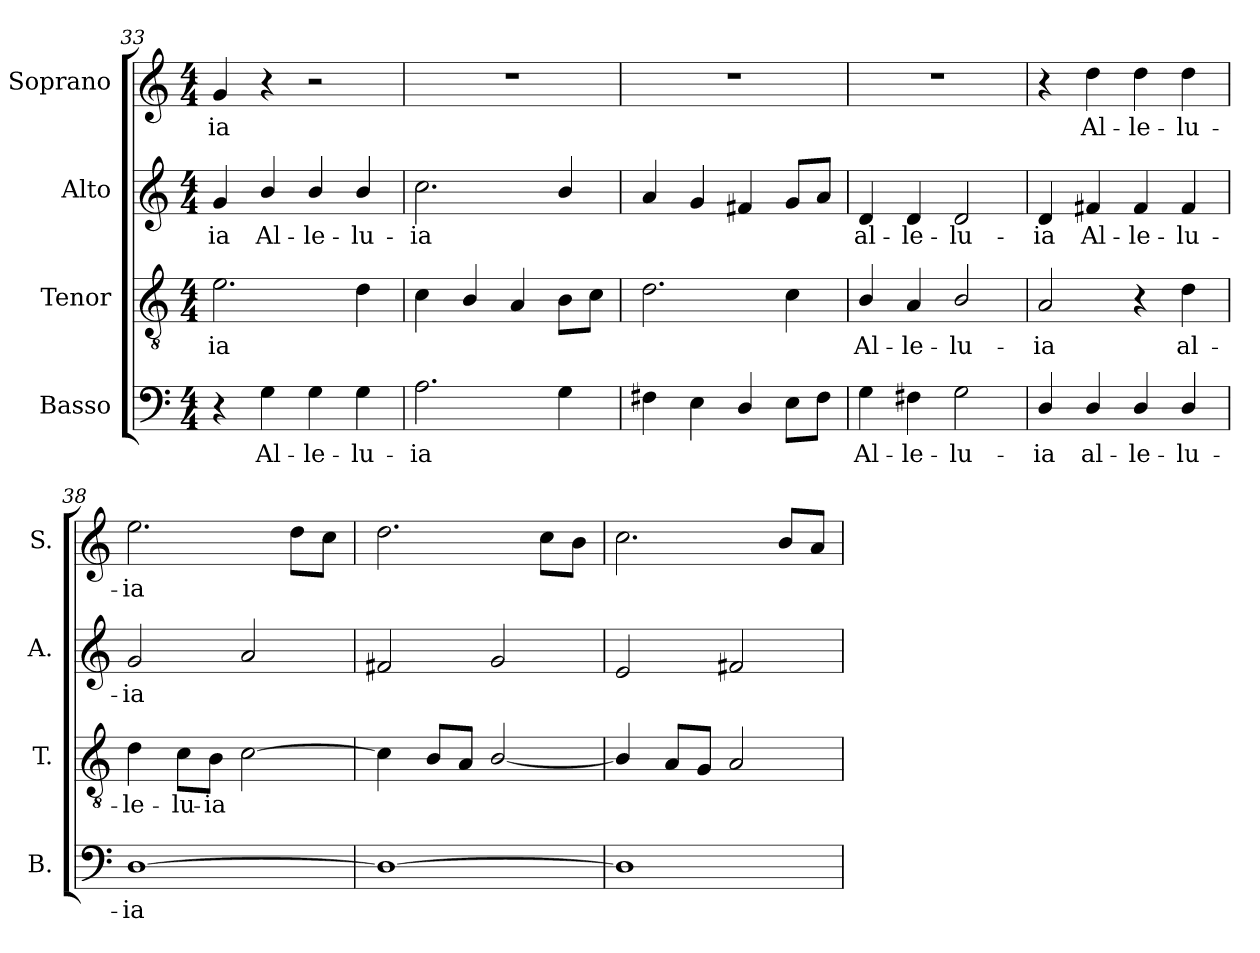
**kern	**text	**kern	**text	**kern	**text	**kern	**text
*part4	*part4	*part3	*part3	*part2	*part2	*part1	*part1
*staff4	*staff4	*staff3	*staff3	*staff2	*staff2	*staff1	*staff1
*I"Basso	*	*I"Tenor	*	*I"Alto	*	*I"Soprano	*
*I'B.	*	*I'T.	*	*I'A.	*	*I'S.	*
*clefF4	*	*clefGv2	*	*clefG2	*	*clefG2	*
*	*	*ITrd7c12	*	*	*	*	*
*k[]	*	*k[]	*	*k[]	*	*k[]	*
*C:	*	*C:	*	*C:	*	*C:	*
*M4/4	*	*M4/4	*	*M4/4	*	*M4/4	*
=33	=33	=33	=33	=33	=33	=33	=33
!	!	!	!LO:LY:b:color=#000000	!	!	!	!
!	!	!	!	!	!LO:LY:b:color=#000000	!	!
!	!	!	!	!	!	!	!LO:LY:b:color=#000000
4r	.	2.Ei\	-ia	4gi/	-ia	4gi/	-ia
!	!LO:LY:b:color=#000000	!	!	!	!	!	!
!	!	!	!	!	!LO:LY:b:color=#000000	!	!
4Gi\	Al-	.	.	4bi/	Al-	4r	.
!	!LO:LY:b:color=#000000	!	!	!	!	!	!
!	!	!	!	!	!LO:LY:b:color=#000000	!	!
4Gi\	-le-	.	.	4bi/	-le-	2r	.
!	!LO:LY:b:color=#000000	!	!	!	!	!	!
!	!	!	!	!	!LO:LY:b:color=#000000	!	!
4Gi\	-lu-	4Di\	.	4bi/	-lu-	.	.
=34	=34	=34	=34	=34	=34	=34	=34
!	!LO:LY:b:color=#000000	!	!	!	!	!	!
!	!	!	!	!	!LO:LY:b:color=#000000	!	!
2.Ai\	-ia	4Ci\	.	2.cci\	-ia	1r	.
.	.	4BBi/	.	.	.	.	.
.	.	4AAi/	.	.	.	.	.
4Gi\	.	8BBi\L	.	4bi/	.	.	.
.	.	8Ci\J	.	.	.	.	.
=35	=35	=35	=35	=35	=35	=35	=35
4F#Xi\	.	2.Di\	.	4ai/	.	1r	.
4Ei\	.	.	.	4gi/	.	.	.
4Di/	.	.	.	4f#Xi/	.	.	.
8Ei\L	.	4Ci\	.	8gi/L	.	.	.
8F#i\J	.	.	.	8ai/J	.	.	.
!!LO:LB:g=z
=36	=36	=36	=36	=36	=36	=36	=36
!	!LO:LY:b:color=#000000	!	!	!	!	!	!
!	!	!	!LO:LY:b:color=#000000	!	!	!	!
!	!	!	!	!	!LO:LY:b:color=#000000	!	!
4Gi\	Al-	4BBi/	Al-	4di/	al-	1r	.
!	!LO:LY:b:color=#000000	!	!	!	!	!	!
!	!	!	!LO:LY:b:color=#000000	!	!	!	!
!	!	!	!	!	!LO:LY:b:color=#000000	!	!
4F#Xi\	-le-	4AAi/	-le-	4di/	-le-	.	.
!	!LO:LY:b:color=#000000	!	!	!	!	!	!
!	!	!	!LO:LY:b:color=#000000	!	!	!	!
!	!	!	!	!	!LO:LY:b:color=#000000	!	!
2Gi\	-lu-	2BBi/	-lu-	2di/	-lu-	.	.
=37	=37	=37	=37	=37	=37	=37	=37
!	!LO:LY:b:color=#000000	!	!	!	!	!	!
!	!	!	!LO:LY:b:color=#000000	!	!	!	!
!	!	!	!	!	!LO:LY:b:color=#000000	!	!
4Di/	-ia	2AAi/	-ia	4di/	-ia	4r	.
!	!LO:LY:b:color=#000000	!	!	!	!	!	!
!	!	!	!	!	!LO:LY:b:color=#000000	!	!
!	!	!	!	!	!	!	!LO:LY:b:color=#000000
4Di/	al-	.	.	4f#Xi/	Al-	4ddi\	Al-
!	!LO:LY:b:color=#000000	!	!	!	!	!	!
!	!	!	!	!	!LO:LY:b:color=#000000	!	!
!	!	!	!	!	!	!	!LO:LY:b:color=#000000
4Di/	-le-	4r	.	4f#i/	-le-	4ddi\	-le-
!	!LO:LY:b:color=#000000	!	!	!	!	!	!
!	!	!	!LO:LY:b:color=#000000	!	!	!	!
!	!	!	!	!	!LO:LY:b:color=#000000	!	!
!	!	!	!	!	!	!	!LO:LY:b:color=#000000
4Di/	-lu-	4Di\	al-	4f#i/	-lu-	4ddi\	-lu-
=38	=38	=38	=38	=38	=38	=38	=38
!	!LO:LY:b:color=#000000	!	!	!	!	!	!
!	!	!	!LO:LY:b:color=#000000	!	!	!	!
!	!	!	!	!	!LO:LY:b:color=#000000	!	!
!	!	!	!	!	!	!	!LO:LY:b:color=#000000
[<1Di	-ia	4Di\	-le-	2gi/	-ia	2.eei\	-ia
!	!	!	!LO:LY:b:color=#000000	!	!	!	!
.	.	8Ci\L	-lu-	.	.	.	.
!	!	!	!LO:LY:b:color=#000000	!	!	!	!
.	.	8BBi\J	-ia	.	.	.	.
.	.	[>2Ci\	.	2ai/	.	.	.
.	.	.	.	.	.	8ddi\L	.
.	.	.	.	.	.	8cci\J	.
=39	=39	=39	=39	=39	=39	=39	=39
1Di_<	.	4Ci\]	.	2f#Xi/	.	2.ddi\	.
.	.	8BBi/L	.	.	.	.	.
.	.	8AAi/J	.	.	.	.	.
.	.	[<2BBi/	.	2gi/	.	.	.
.	.	.	.	.	.	8cci\L	.
.	.	.	.	.	.	8bi\J	.
=40	=40	=40	=40	=40	=40	=40	=40
1Di]	.	4BBi/]	.	2ei/	.	2.cci\	.
.	.	8AAi/L	.	.	.	.	.
.	.	8GGi/J	.	.	.	.	.
.	.	2AAi/	.	2f#Xi/	.	.	.
.	.	.	.	.	.	8bi/L	.
.	.	.	.	.	.	8ai/J	.
=	=	=	=	=	=	=	=
*-	*-	*-	*-	*-	*-	*-	*-
